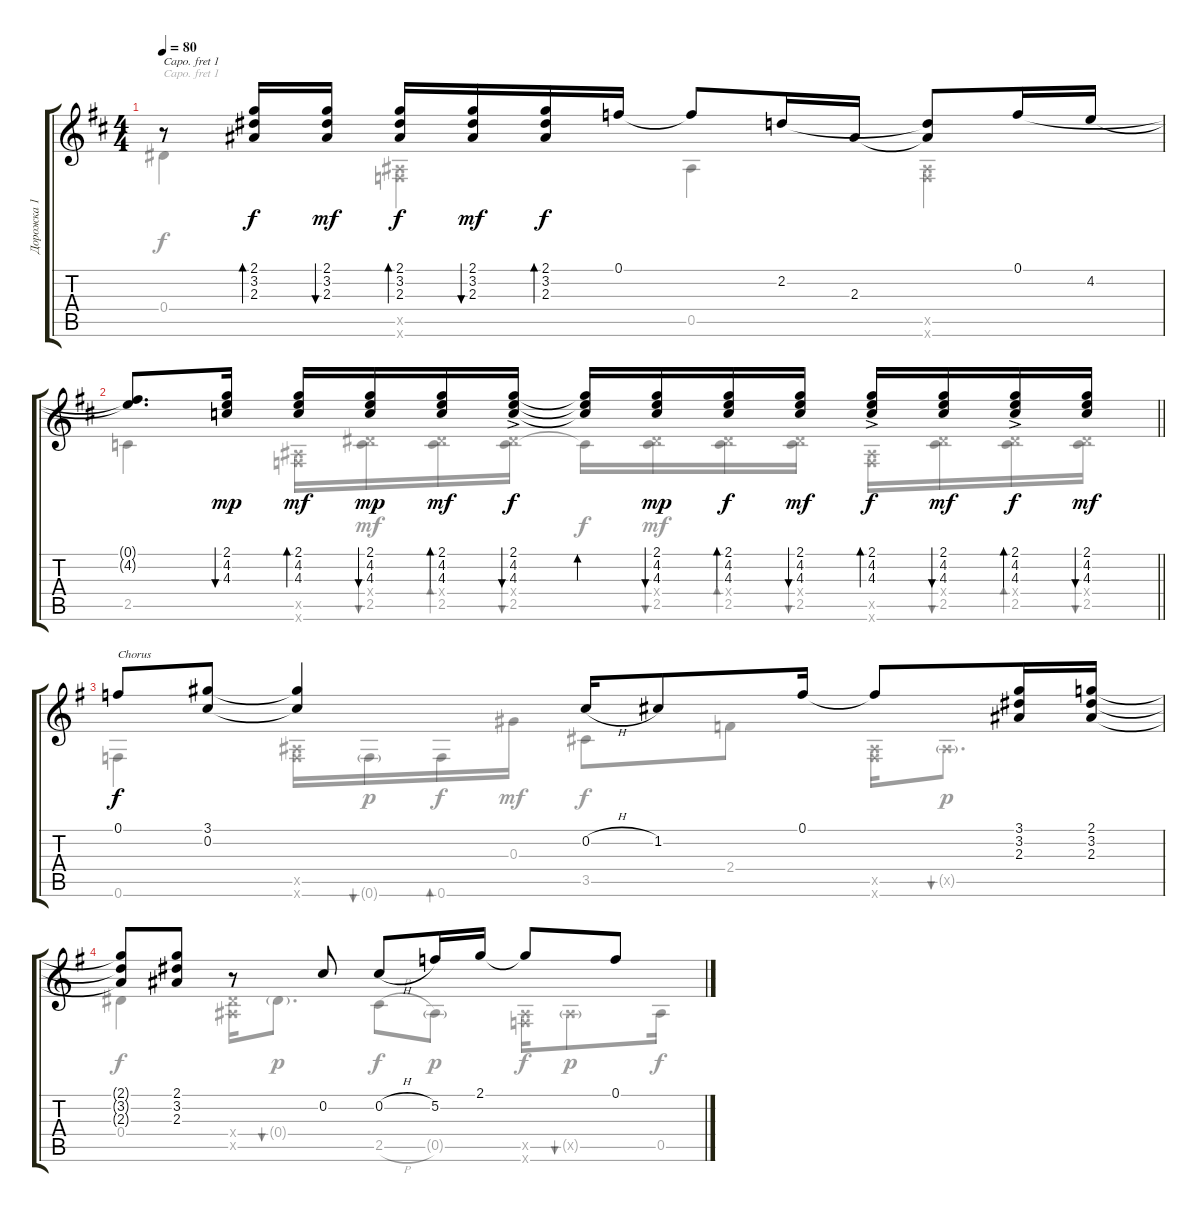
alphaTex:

\track ("Дорожка 1" "Дорожка 1") {instrument acousticguitarsteel}
\staff {score tabs}
\capo 1
\tuning (E4 B3 G3 D3 A2 E2) {hide}
\voice
\ts (4 4)
\tempo 80
\clef g2
\ks bminor
r.8{dy f} (2.1 3.2 2.3).16{bd 30} (2.1 3.2 2.3).16{bu 30 dy mf} (2.1 3.2 2.3).16{bd 30 dy f} (2.1 3.2 2.3).16{bu 30 dy mf} (2.1 3.2 2.3).16{bd 30 dy f} 0.1.16 0.1{t}.8 2.2.16 2.3.16 (2.2{t} 2.3{t}).8 0.1.16 4.2.16 |
\barLineRight lightlight
(0.1{t} 4.2{t}).8{d} (2.1 4.2 4.3).16{bu 30 dy mp} (2.1 4.2 4.3).16{bd 30 dy mf} (2.1 4.2 4.3).16{bu 30 dy mp} (2.1 4.2 4.3).16{bd 30 dy mf} (2.1{ac} 4.2{ac} 4.3{ac}).16{bu 30 dy f} (2.1{t} 4.2{t} 4.3{t}).16{bd 30} (2.1 4.2 4.3).16{bu 30 dy mp} (2.1 4.2 4.3).16{bd 30 dy f} (2.1 4.2 4.3).16{bu 30 dy mf} (2.1{ac} 4.2{ac} 4.3{ac}).16{bd 30 dy f} (2.1 4.2 4.3).16{bu 30 dy mf} (2.1{ac} 4.2{ac} 4.3{ac}).16{bd 30 dy f} (2.1 4.2 4.3).16{bu 30 dy mf} |
\ks eminor
0.1.8{txt "Chorus" dy f} (3.1 0.2).8 (3.1{t} 0.2{t}).4 0.2{h}.16 1.2.8 0.1.16 0.1{t}.8 (3.1 3.2 2.3).16 (2.1 3.2 2.3).16 |
(2.1{t} 3.2{t} 2.3{t}).8 (2.1 3.2 2.3).8 r.8 0.2.8 0.2{h}.8 5.2.16 2.1.16 2.1{t}.8 0.1.8
\voice
\clef g2
\ottava regular
\simile none
\ks bminor
0.4.4{dy f} (0.5{x} 0.6{x}).4 0.5.4 (0.5{x} 0.6{x}).4 |
\barLineRight lightlight
2.5.4 (0.5{x} 0.6{x}).16 (0.4{x} 2.5).16{bu 30 dy mf} (0.4{x} 2.5).16{bd 30} (0.4{x} 2.5).16{bu 30} 2.5{t}.16{dy f} (0.4{x} 2.5).16{bu 30 dy mf} (0.4{x} 2.5).16{bd 30} (0.4{x} 2.5).16{bu 30} (0.5{x} 0.6{x}).16{dy f} (0.4{x} 2.5).16{bu 30 dy mf} (0.4{x} 2.5).16{bd 30} (0.4{x} 2.5).16{bu 30} |
\ks eminor
0.6.4{dy f} (0.5{x} 0.6{x}).16 0.6{g}.16{bu 30 dy p} 0.6.16{bd 30 dy f} 0.3.16{dy mf} 3.5.8{dy f} 2.4.8 (0.5{x} 0.6{x}).16 0.5{g x}.8{d bu 30 dy p} |
0.4.4{dy f} (0.4{x} 0.5{x}).16 0.4{g}.8{d bu 30 dy p} 2.5{h}.8{dy f} 0.5{g}.8{dy p} (0.5{x} 0.6{x}).16{dy f} 0.5{g x}.8{bu 30 dy p} 0.5.16{dy f}
